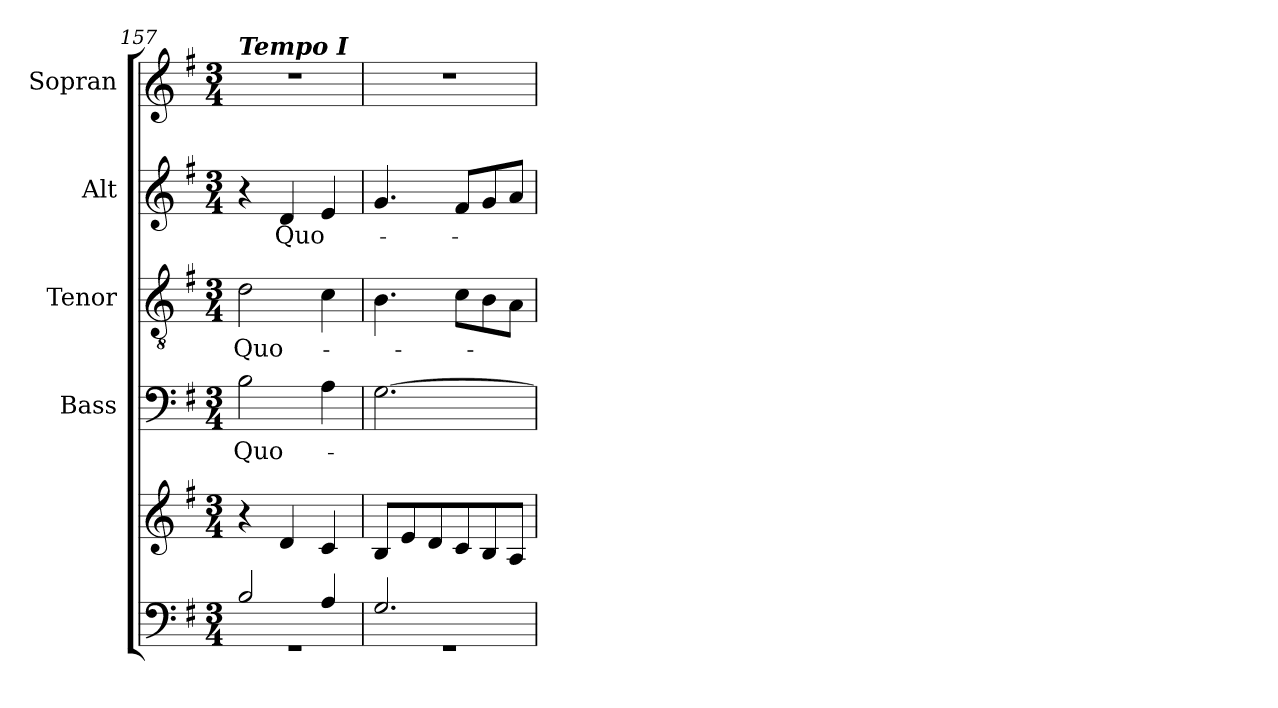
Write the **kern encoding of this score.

**kern	**kern	**kern	**text	**kern	**text	**kern	**text	**kern
*part5	*part5	*part4	*part4	*part3	*part3	*part2	*part2	*part1
*staff6	*staff5	*staff4	*staff4	*staff3	*staff3	*staff2	*staff2	*staff1
*	*	*I"Bass	*	*I"Tenor	*	*I"Alt	*	*I"Sopran
*	*	*I'B.	*	*I'T.	*	*I'A.	*	*I'S.
!!LO:LB:g=z
*clefF4	*clefG2	*clefF4	*	*clefGv2	*	*clefG2	*	*clefG2
*k[f#]	*k[f#]	*k[f#]	*	*k[f#]	*	*k[f#]	*	*k[f#]
*G:	*G:	*G:	*	*G:	*	*G:	*	*G:
*M3/4	*M3/4	*M3/4	*	*M3/4	*	*M3/4	*	*M3/4
=157	=157	=157	=157	=157	=157	=157	=157	=157
*^	*	*	*	*	*	*	*	*
!	!	!	!	!	!	!	!	!	!LO:TX:a:Bi:t=Tempo I
!	!LO:N:vis=1	!	!	!LO:LY:b	!	!LO:LY:b	!	!	!
2B/	2.rGG	4r	2B\	Quo-	2d\	Quo-	4r	.	2.r
!	!	!	!	!	!	!	!	!LO:LY:b	!
.	.	4d/	.	.	.	.	4d/	Quo-	.
4A/	.	4c/	4A\	.	4c\	.	4e/	.	.
=158	=158	=158	=158	=158	=158	=158	=158	=158	=158
!	!LO:N:vis=1	!	!	!	!	!	!	!	!
2.G/	2.rGG	8B/L	[2.G\	.	4.B\	.	4.g/	.	2.r
.	.	8e/	.	.	.	.	.	.	.
.	.	8d/	.	.	.	.	.	.	.
.	.	8c/	.	.	8c\L	.	8f#/L	.	.
.	.	8B/	.	.	8B\	.	8g/	.	.
.	.	8A/J	.	.	8A\J	.	8a/J	.	.
*v	*v	*	*	*	*	*	*	*	*
=	=	=	=	=	=	=	=	=
*-	*-	*-	*-	*-	*-	*-	*-	*-
